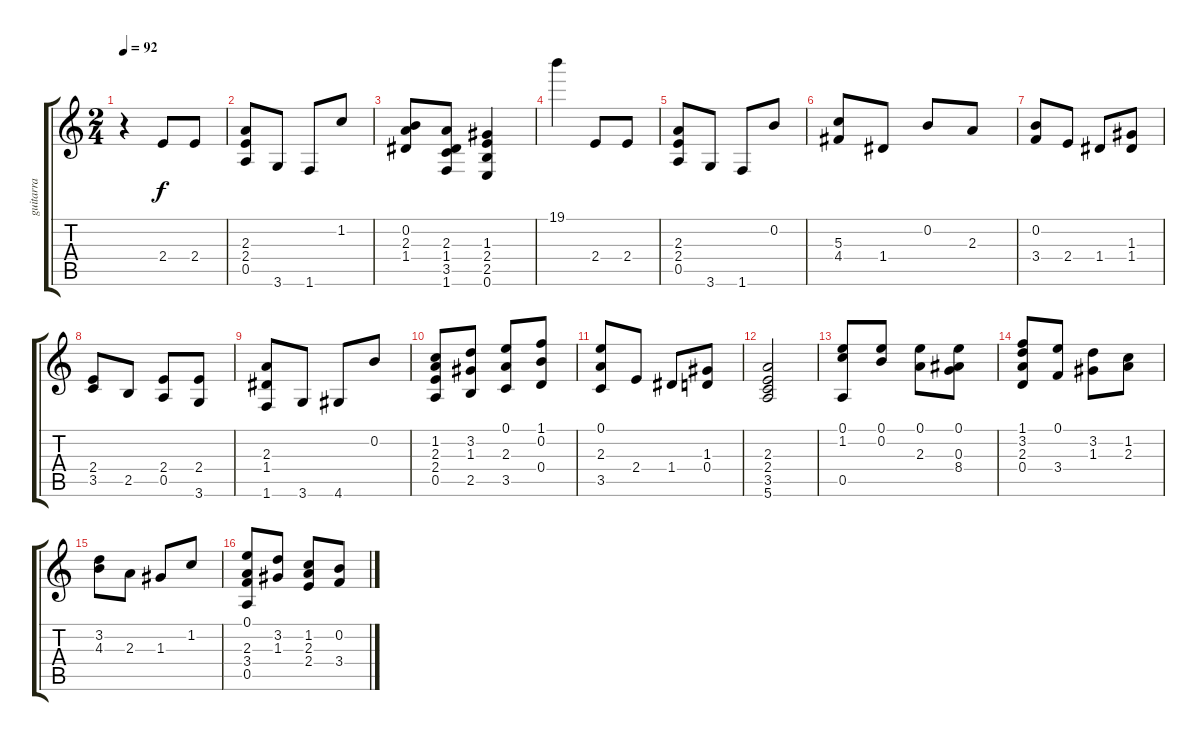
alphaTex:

\track ("guitarra" "guitarra") {instrument acousticguitarnylon}
\staff {score tabs}
\tuning (E4 B3 G3 D3 A2 E2) {hide}
\ts (2 4)
\tempo 92
\clef g2
\ks c
r.4{dy f instrument acousticguitarnylon} 2.4.8 2.4.8 |
(2.3 2.4 0.5).8 3.6.8 1.6.8 1.2.8 |
(0.2 2.3 1.4).8 (2.3 1.4 3.5 1.6).8 (1.3 2.4 2.5 0.6).4 |
19.1.4 2.4.8 2.4.8 |
(2.3 2.4 0.5).8 3.6.8 1.6.8 0.2.8 |
(5.3 4.4).8 1.4.8 0.2.8 2.3.8 |
(0.2 3.4).8 2.4.8 1.4.8 (1.3 1.4).8 |
(2.4 3.5).8 2.5.8 (2.4 0.5).8 (2.4 3.6).8 |
(2.3 1.4 1.6).8 3.6.8 4.6.8 0.2.8 |
(1.2 2.3 2.4 0.5).8 (3.2 1.3 2.5).8 (0.1 2.3 3.5).8 (1.1 0.2 0.4).8 |
(0.1 2.3 3.5).8 2.4.8 1.4.8 (1.3 0.4).8 |
(2.3 2.4 3.5 5.6).2 |
(0.1 1.2 0.5).8 (0.1 0.2).8 (0.1 2.3).8 (0.1 0.3 8.4).8 |
(1.1 3.2 2.3 0.4).8 (0.1 3.4).8 (3.2 1.3).8 (1.2 2.3).8 |
(3.2 4.3).8 2.3.8 1.3.8 1.2.8 |
(0.1 2.3 3.4 0.5).8 (3.2 1.3).8 (1.2 2.3 2.4).8 (0.2 3.4).8
